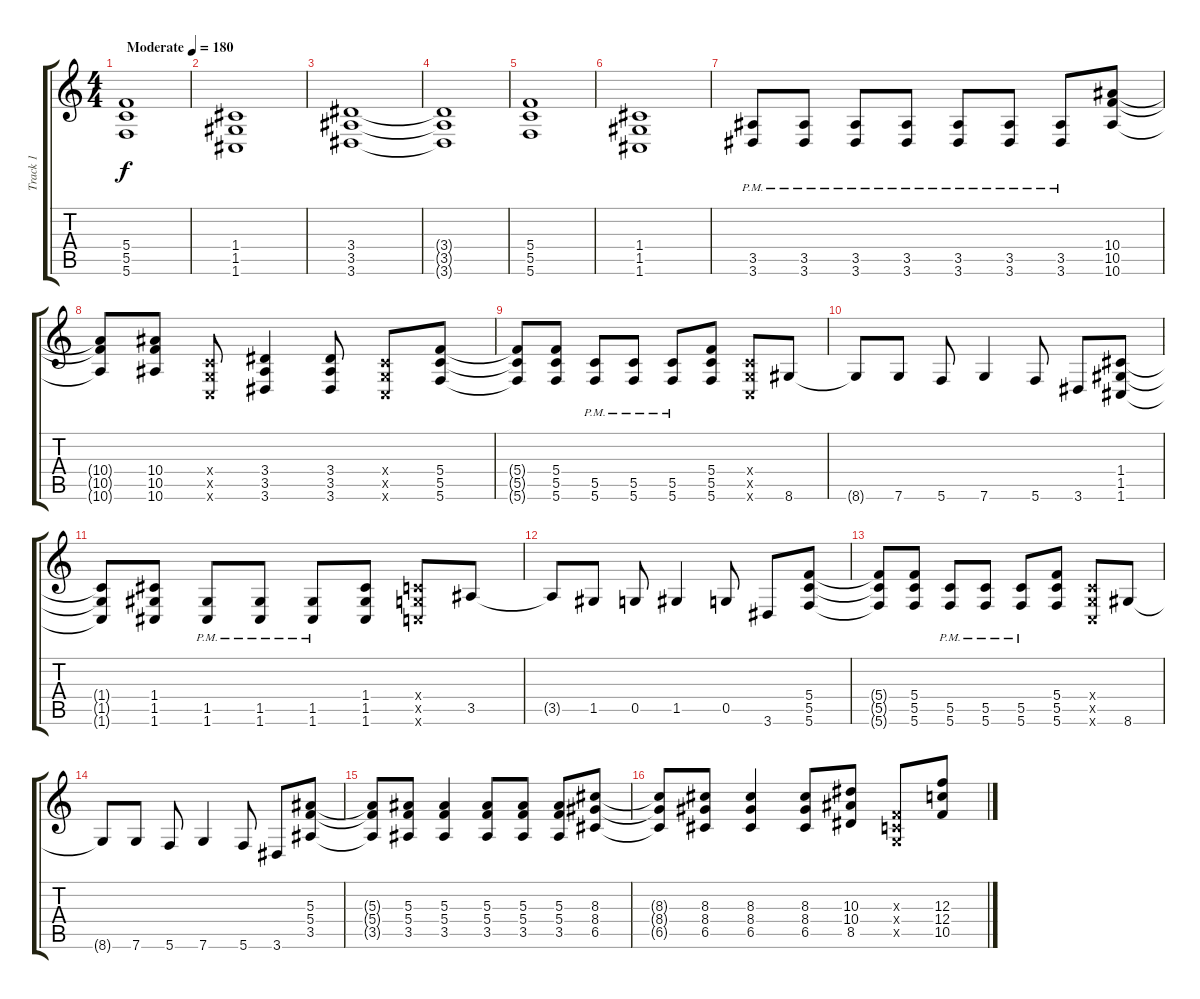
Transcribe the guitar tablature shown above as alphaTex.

\track ("Track 1" "Track 1") {instrument overdrivenguitar}
\staff {score tabs}
\tuning (D4 A3 F3 C3 G2 C2) {hide}
\ts (4 4)
\tempo (180 "Moderate")
\clef g2
\ks c
(5.4 5.5 5.6).1{dy f instrument overdrivenguitar} |
(1.4 1.5 1.6).1 |
(3.4 3.5 3.6).1 |
(3.4{t} 3.5{t} 3.6{t}).1 |
(5.4 5.5 5.6).1 |
(1.4 1.5 1.6).1 |
(3.5{pm} 3.6{pm}).8{instrument distortionguitar} (3.5{pm} 3.6{pm}).8 (3.5{pm} 3.6{pm}).8 (3.5{pm} 3.6{pm}).8 (3.5{pm} 3.6{pm}).8 (3.5{pm} 3.6{pm}).8 (3.5{pm} 3.6{pm}).8 (10.4 10.5 10.6).8 |
(10.4{t} 10.5{t} 10.6{t}).8 (10.4 10.5 10.6).8 (0.4{x} 0.5{x} 0.6{x}).8 (3.4 3.5 3.6).4 (3.4 3.5 3.6).8 (0.4{x} 0.5{x} 0.6{x}).8 (5.4 5.5 5.6).8 |
(5.4{t} 5.5{t} 5.6{t}).8 (5.4 5.5 5.6).8 (5.5{pm} 5.6{pm}).8 (5.5{pm} 5.6{pm}).8 (5.5{pm} 5.6{pm}).8 (5.4 5.5 5.6).8 (0.4{x} 0.5{x} 0.6{x}).8 8.6.8 |
8.6{t}.8 7.6.8 5.6.8 7.6.4 5.6.8 3.6.8 (1.4 1.5 1.6).8 |
(1.4{t} 1.5{t} 1.6{t}).8 (1.4 1.5 1.6).8 (1.5{pm} 1.6{pm}).8 (1.5{pm} 1.6{pm}).8 (1.5{pm} 1.6{pm}).8 (1.4 1.5 1.6).8 (0.4{x} 0.5{x} 0.6{x}).8 3.5.8 |
3.5{t}.8 1.5.8 0.5.8 1.5.4 0.5.8 3.6.8 (5.4 5.5 5.6).8 |
(5.4{t} 5.5{t} 5.6{t}).8 (5.4 5.5 5.6).8 (5.5{pm} 5.6{pm}).8 (5.5{pm} 5.6{pm}).8 (5.5{pm} 5.6{pm}).8 (5.4 5.5 5.6).8 (0.4{x} 0.5{x} 0.6{x}).8 8.6.8 |
8.6{t}.8 7.6.8 5.6.8 7.6.4 5.6.8 3.6.8 (5.3 5.4 3.5).8 |
(5.3{t} 5.4{t} 3.5{t}).8 (5.3 5.4 3.5).8 (5.3 5.4 3.5).4 (5.3 5.4 3.5).8 (5.3 5.4 3.5).8 (5.3 5.4 3.5).8 (8.3 8.4 6.5).8 |
(8.3{t} 8.4{t} 6.5{t}).8 (8.3 8.4 6.5).8 (8.3 8.4 6.5).4 (8.3 8.4 6.5).8 (10.3 10.4 8.5).8 (0.3{x} 0.4{x} 0.5{x}).8 (12.3 12.4 10.5).8
